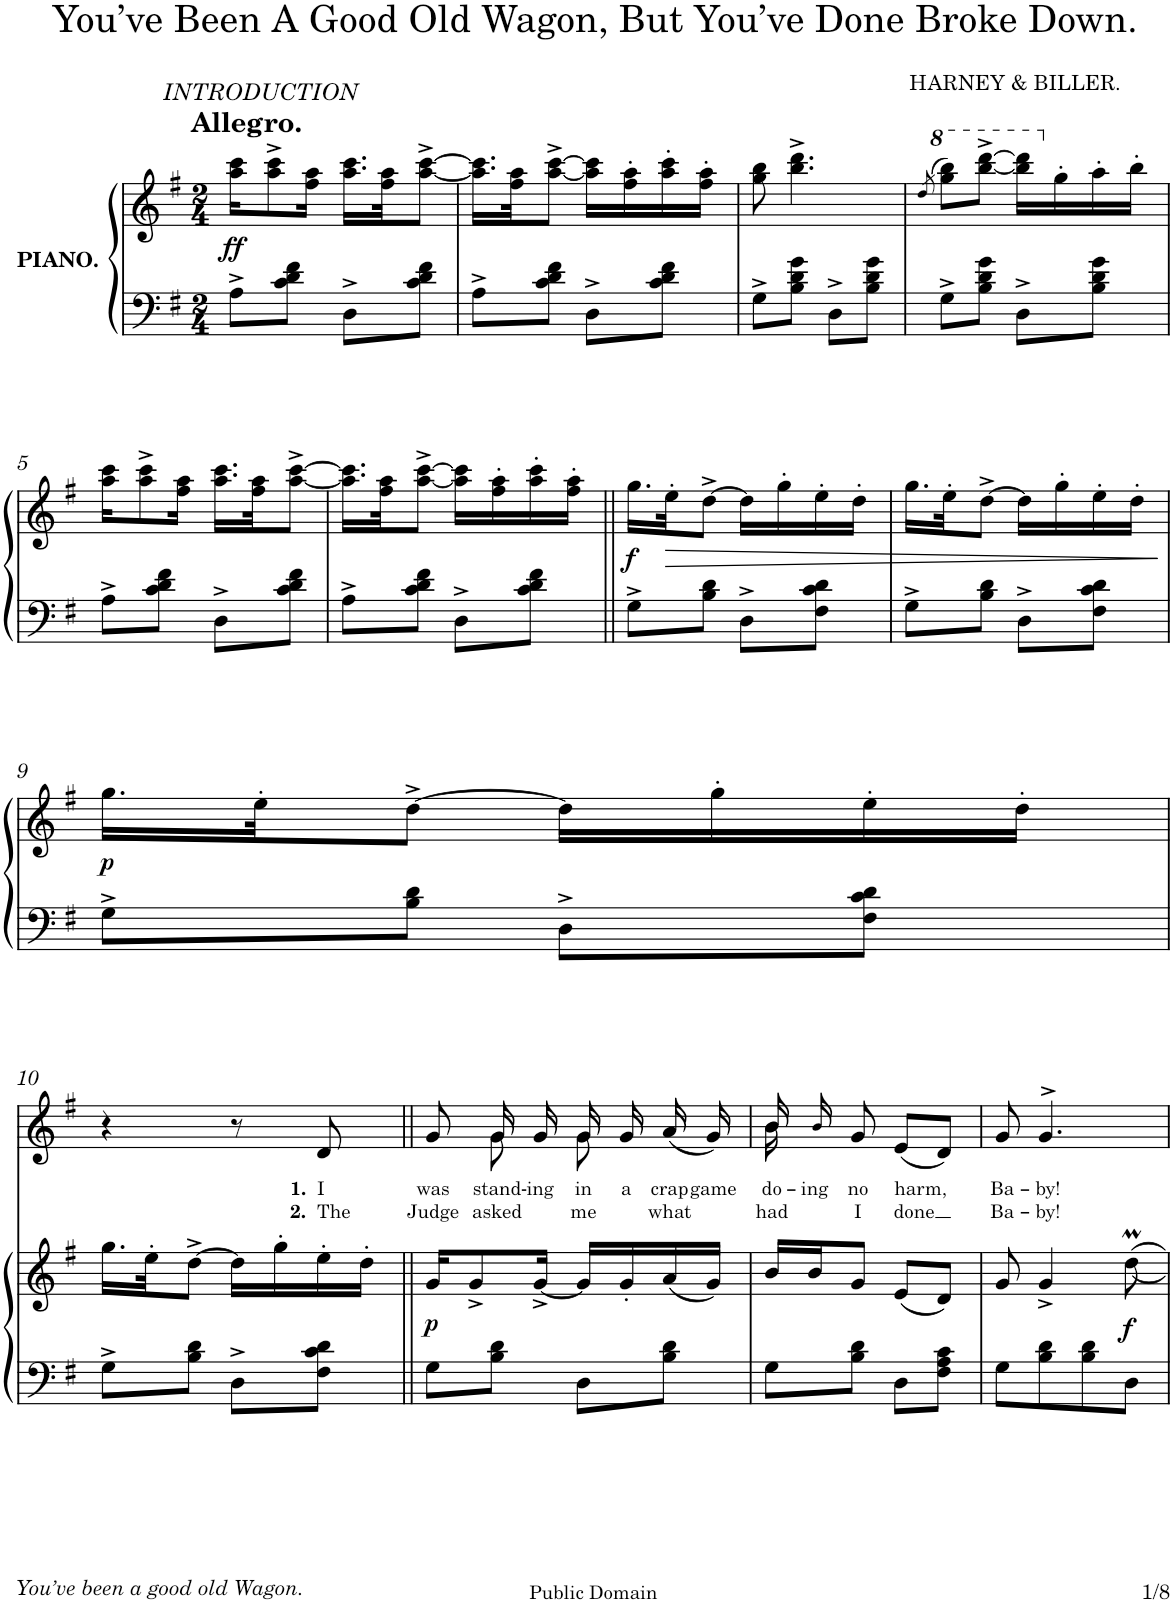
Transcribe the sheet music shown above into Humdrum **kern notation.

**kern	**kern	**dynam	**kern	**text	**text
*part2	*part2	*part2	*part1	*part1	*part1
*staff3	*staff2	*staff2/3	*staff1	*staff1	*staff1
*I"PIANO.	*	*	*I"Voice	*	*
*I'Pno	*	*	*	*	*
*clefF4	*clefG2	*	*clefG2	*	*
*k[f#]	*k[f#]	*	*k[f#]	*	*
*M2/4	*M2/4	*	*M2/4	*	*
=1	=1	=1	=1	=1	=1
!	!	!	!LO:TX:a:B:t=Allegro.	!	!
!	!	!	!LO:TX:a:i:t=INTRODUCTION	!	!
!	!	!LO:DY:b	!	!	!
8A^\L	16aa\ 16ccc\KL	ff	2r	.	.
.	8aa\^ 8ccc\^	.	.	.	.
8c\ 8d\ 8f#\J	.	.	.	.	.
.	16ff#\ 16aa\Jk	.	.	.	.
8D^\L	16.aa\ 16.ccc\LL	.	.	.	.
.	32ff#\ 32aa\JK	.	.	.	.
8c\ 8d\ 8f#\J	[8aa\^ [8ccc\^J	.	.	.	.
=2	=2	=2	=2	=2	=2
8A^\L	16.aa\] 16.ccc\]LL	.	2r	.	.
.	32ff#\ 32aa\JK	.	.	.	.
8c\ 8d\ 8f#\J	[8aa\^ [8ccc\^J	.	.	.	.
8D^\L	16aa\] 16ccc\]LL	.	.	.	.
.	16ff#\' 16aa\'	.	.	.	.
8c\ 8d\ 8f#\J	16aa\' 16ccc\'	.	.	.	.
.	16ff#\' 16aa\'JJ	.	.	.	.
=3	=3	=3	=3	=3	=3
8G^\L	8gg\ 8bb\	.	2r	.	.
8B\ 8d\ 8g\J	4.bb\^ 4.ddd\^	.	.	.	.
8D^\L	.	.	.	.	.
8B\ 8d\ 8g\J	.	.	.	.	.
=4	=4	=4	=4	=4	=4
.	(>8qddd/	.	.	.	.
8G^\L	8ggg\ 8bbb\L)	.	2r	.	.
8B\ 8d\ 8g\J	[8bbb\^ [8dddd\^J	.	.	.	.
8D^\L	16bbb\] 16dddd\]LL	.	.	.	.
.	16gg'\	.	.	.	.
8B\ 8d\ 8g\J	16aa'\	.	.	.	.
.	16bb'\JJ	.	.	.	.
!!LO:LB:g=z
=5	=5	=5	=5	=5	=5
8A^\L	16aa\ 16ccc\KL	.	2r	.	.
.	8aa\^ 8ccc\^	.	.	.	.
8c\ 8d\ 8f#\J	.	.	.	.	.
.	16ff#\ 16aa\Jk	.	.	.	.
8D^\L	16.aa\ 16.ccc\LL	.	.	.	.
.	32ff#\ 32aa\JK	.	.	.	.
8c\ 8d\ 8f#\J	[8aa\^ [8ccc\^J	.	.	.	.
=6	=6	=6	=6	=6	=6
8A^\L	16.aa\] 16.ccc\]LL	.	2r	.	.
.	32ff#\ 32aa\JK	.	.	.	.
8c\ 8d\ 8f#\J	[8aa\^ [8ccc\^J	.	.	.	.
8D^\L	16aa\] 16ccc\]LL	.	.	.	.
.	16ff#\' 16aa\'	.	.	.	.
8c\ 8d\ 8f#\J	16aa\' 16ccc\'	.	.	.	.
.	16ff#\' 16aa\'JJ	.	.	.	.
=7||	=7||	=7||	=7||	=7||	=7||
!	!	!LO:DY:b	!	!	!
8G^\L	16.gg\LL	f	2r	.	.
!	!	!LO:HP:b	!	!	!
.	32ee'\JK	>	.	.	.
8B\ 8d\J	[8dd^\J	.	.	.	.
8D^\L	16dd\LL]	.	.	.	.
.	16gg'\	.	.	.	.
8F#\ 8c\ 8d\J	16ee'\	.	.	.	.
.	16dd'\JJ	.	.	.	.
=8	=8	=8	=8	=8	=8
8G^\L	16.gg\LL	.	2r	.	.
.	32ee'\JK	.	.	.	.
8B\ 8d\J	[8dd^\J	.	.	.	.
8D^\L	16dd\LL]	.	.	.	.
.	16gg'\	.	.	.	.
8F#\ 8c\ 8d\J	16ee'\	.	.	.	.
.	16dd'\JJ	.	.	.	.
.	.	]	.	.	.
!!LO:LB:g=z
=9	=9	=9	=9	=9	=9
!	!	!LO:DY:b	!	!	!
8G^\L	16.gg\LL	p	2r	.	.
.	32ee'\JK	.	.	.	.
8B\ 8d\J	[8dd^\J	.	.	.	.
8D^\L	16dd\LL]	.	.	.	.
.	16gg'\	.	.	.	.
8F#\ 8c\ 8d\J	16ee'\	.	.	.	.
.	16dd'\JJ	.	.	.	.
!!LO:LB:g=z
=10	=10	=10	=10	=10	=10
8G^\L	16.gg\LL	.	4r	.	.
.	32ee'\JK	.	.	.	.
8B\ 8d\J	[8dd^\J	.	.	.	.
8D^\L	16dd\LL]	.	8r	.	.
.	16gg'\	.	.	.	.
!	!	!	!	!LO:LY:b	!LO:LY:b
8F#\ 8c\ 8d\J	16ee'\	.	8d/	1. I	2. The
.	16dd'\JJ	.	.	.	.
=11||	=11||	=11||	=11||	=11||	=11||
!	!	!LO:DY:b	!	!LO:LY:b	!LO:LY:b
*	*	*	*^	*	*
8G\L	16g/KL	p	8g/	8ryy	was	Judge
.	8g^/	.	.	.	.	.
!	!	!	!	!	!LO:LY:b	!
!	!	!	!	!	!	!LO:LY:b
8B\ 8d\J	.	.	16g/	8g\	.	asked
!	!	!	!	!	!LO:LY:b	!
.	[16g^/Jk	.	16g/	.	-ing	.
!	!	!	!	!	!LO:LY:b	!
!	!	!	!	!	!	!LO:LY:b
8D\L	16g/LL]	.	16g/	8g\	.	me
!	!	!	!	!	!LO:LY:b	!
.	16g'/	.	16g/	.	a	.
!	!	!	!	!	!LO:LY:b	!LO:LY:b
8B\ 8d\J	(<16a/	.	(<16a/	8ryy	crap	what
!	!	!	!	!	!LO:LY:b	!
.	16g/JJ)	.	16g/)	.	game	.
=12	=12	=12	=12	=12	=12	=12
!	!	!	!	!	!LO:LY:b	!
!	!	!	!	!	!	!LO:LY:b
8G\L	16b/LL	.	16b/	16b\	.	had
!	!	!	!	!	!LO:LY:b	!
.	16b/J	.	16b!/	16ryy	-ing	.
!	!	!	!	!	!LO:LY:b	!LO:LY:b
8B\ 8d\J	8g/J	.	8g/	8ryy	no	I
!	!	!	!	!	!LO:LY:b	!LO:LY:b
8D\L	(<8e/L	.	(<8e/L	4ryy	harm,	done
8F#\ 8A\ 8c\J	8d/J)	.	8d/J)	.	.	.
*	*	*	*v	*v	*	*
=13	=13	=13	=13	=13	=13
!	!	!	!	!LO:LY:b	!LO:LY:b
8G\L	8g/	.	8g/	Ba-	Ba-
!	!	!	!	!LO:LY:b	!LO:LY:b
8B\ 8d\	4g^/	.	4.g^>/	-by!	-by!
8B\ 8d\	.	.	.	.	.
!	!	!LO:DY:b	!	!	!
8D\J	8ddM\	f	.	.	.
=	=	=	=	=	=
*-	*-	*-	*-	*-	*-
